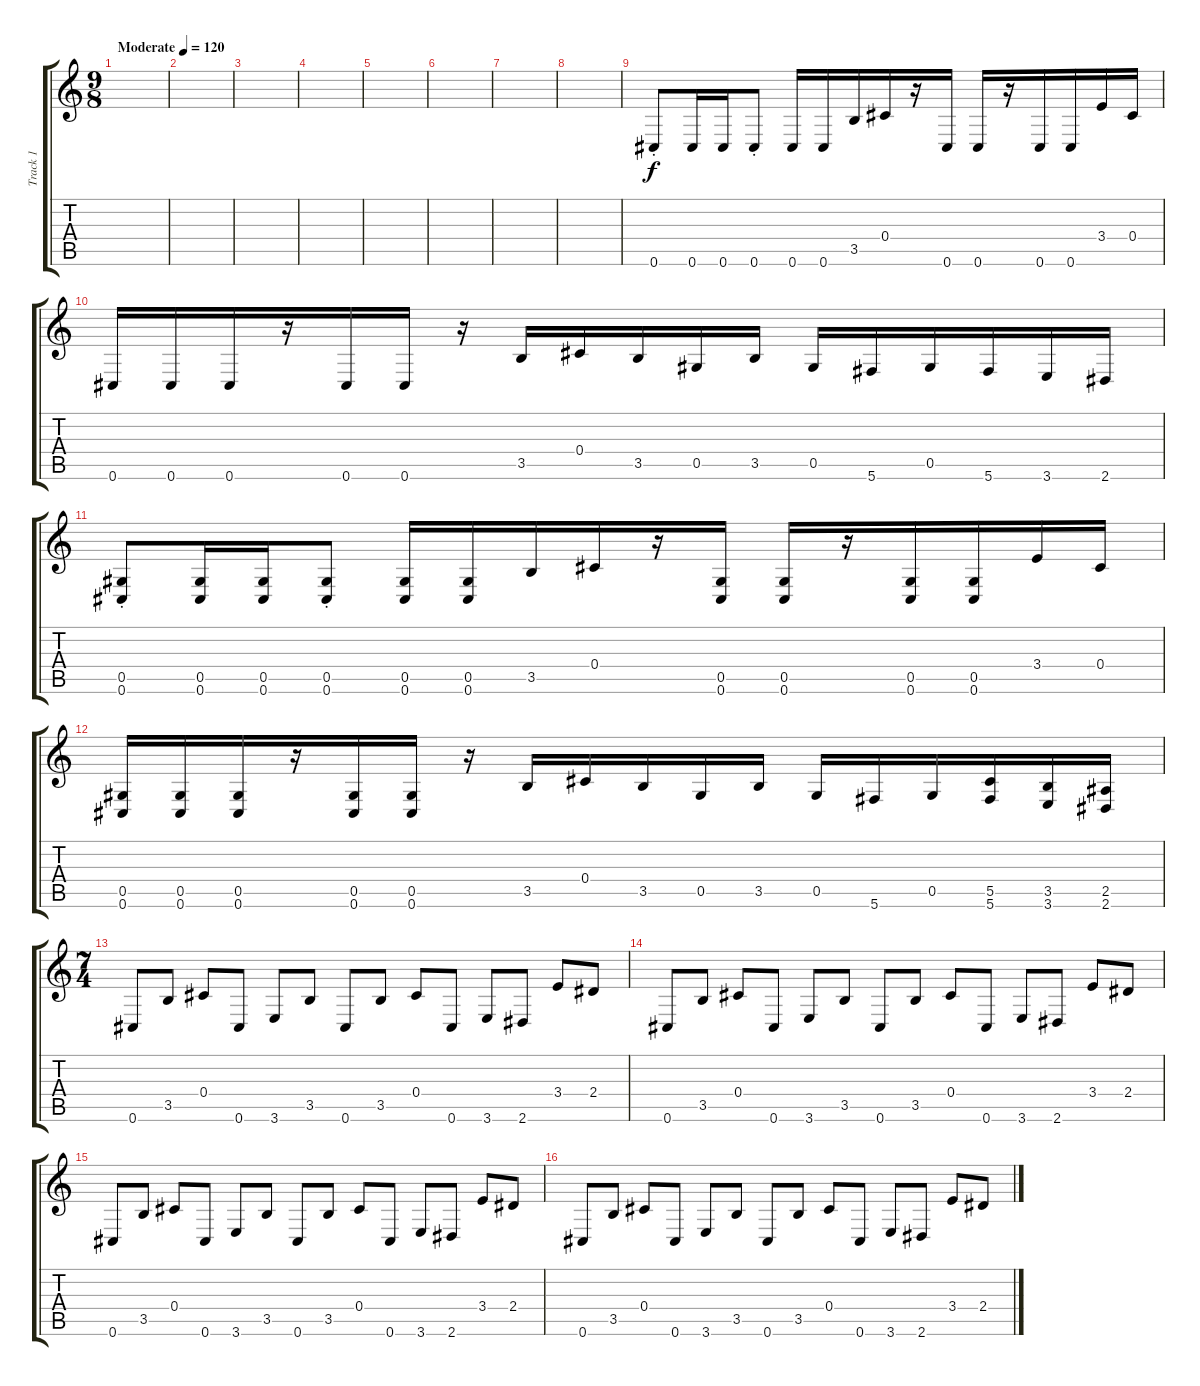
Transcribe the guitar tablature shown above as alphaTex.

\track ("Track 1" "Track 1") {instrument distortionguitar}
\staff {score tabs}
\tuning (Eb4 Bb3 Gb3 Db3 Ab2 Db2) {hide}
\ts (9 8)
\tempo (120 "Moderate")
\clef g2
\ks c
|
|
|
|
|
|
|
|
0.6{st}.8 0.6.16 0.6.16 0.6{st}.8 0.6.16 0.6.16 3.5.16 0.4.16 r.16 0.6.16 0.6.16 r.16 0.6.16 0.6.16 3.4.16 0.4.16 |
0.6.16 0.6.16 0.6.16 r.16 0.6.16 0.6.16 r.16 3.5.16 0.4.16 3.5.16 0.5.16 3.5.16 0.5.16 5.6.16 0.5.16 5.6.16 3.6.16 2.6.16 |
(0.5{st} 0.6{st}).8 (0.5 0.6).16 (0.5 0.6).16 (0.5{st} 0.6{st}).8 (0.5 0.6).16 (0.5 0.6).16 3.5.16 0.4.16 r.16 (0.5 0.6).16 (0.5 0.6).16 r.16 (0.5 0.6).16 (0.5 0.6).16 3.4.16 0.4.16 |
(0.5 0.6).16 (0.5 0.6).16 (0.5 0.6).16 r.16 (0.5 0.6).16 (0.5 0.6).16 r.16 3.5.16 0.4.16 3.5.16 0.5.16 3.5.16 0.5.16 5.6.16 0.5.16 (5.5 5.6).16 (3.5 3.6).16 (2.5 2.6).16 |
\ts (7 4)
0.6.8 3.5.8 0.4.8 0.6.8 3.6.8 3.5.8 0.6.8 3.5.8 0.4.8 0.6.8 3.6.8 2.6.8 3.4.8 2.4.8 |
0.6.8 3.5.8 0.4.8 0.6.8 3.6.8 3.5.8 0.6.8 3.5.8 0.4.8 0.6.8 3.6.8 2.6.8 3.4.8 2.4.8 |
0.6.8 3.5.8 0.4.8 0.6.8 3.6.8 3.5.8 0.6.8 3.5.8 0.4.8 0.6.8 3.6.8 2.6.8 3.4.8 2.4.8 |
0.6.8 3.5.8 0.4.8 0.6.8 3.6.8 3.5.8 0.6.8 3.5.8 0.4.8 0.6.8 3.6.8 2.6.8 3.4.8 2.4.8
